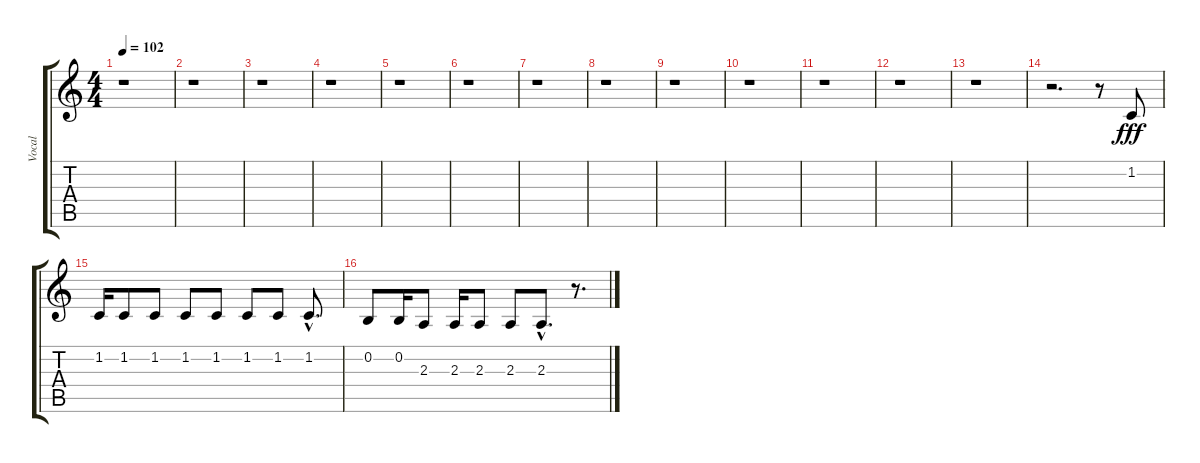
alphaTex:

\track ("Vocal " "Vocal ") {instrument oboe}
\staff {score tabs}
\tuning (E4 B3 G3 D3 A2 E2) {hide}
\ts (4 4)
\tempo 102
\clef g2
\ks c
r.1{dy fff instrument oboe} |
r.1 |
r.1 |
r.1 |
r.1 |
r.1 |
r.1 |
r.1 |
r.1 |
r.1 |
r.1 |
r.1 |
r.1 |
r.2{d} r.8 1.2.8 |
1.2.16 1.2.8 1.2.8 1.2.8 1.2.8 1.2.8 1.2.8 1.2{hac}.8{d} |
0.2.8 0.2.16 2.3.8 2.3.16 2.3.8 2.3.8 2.3{hac}.8{d} r.8{d}
